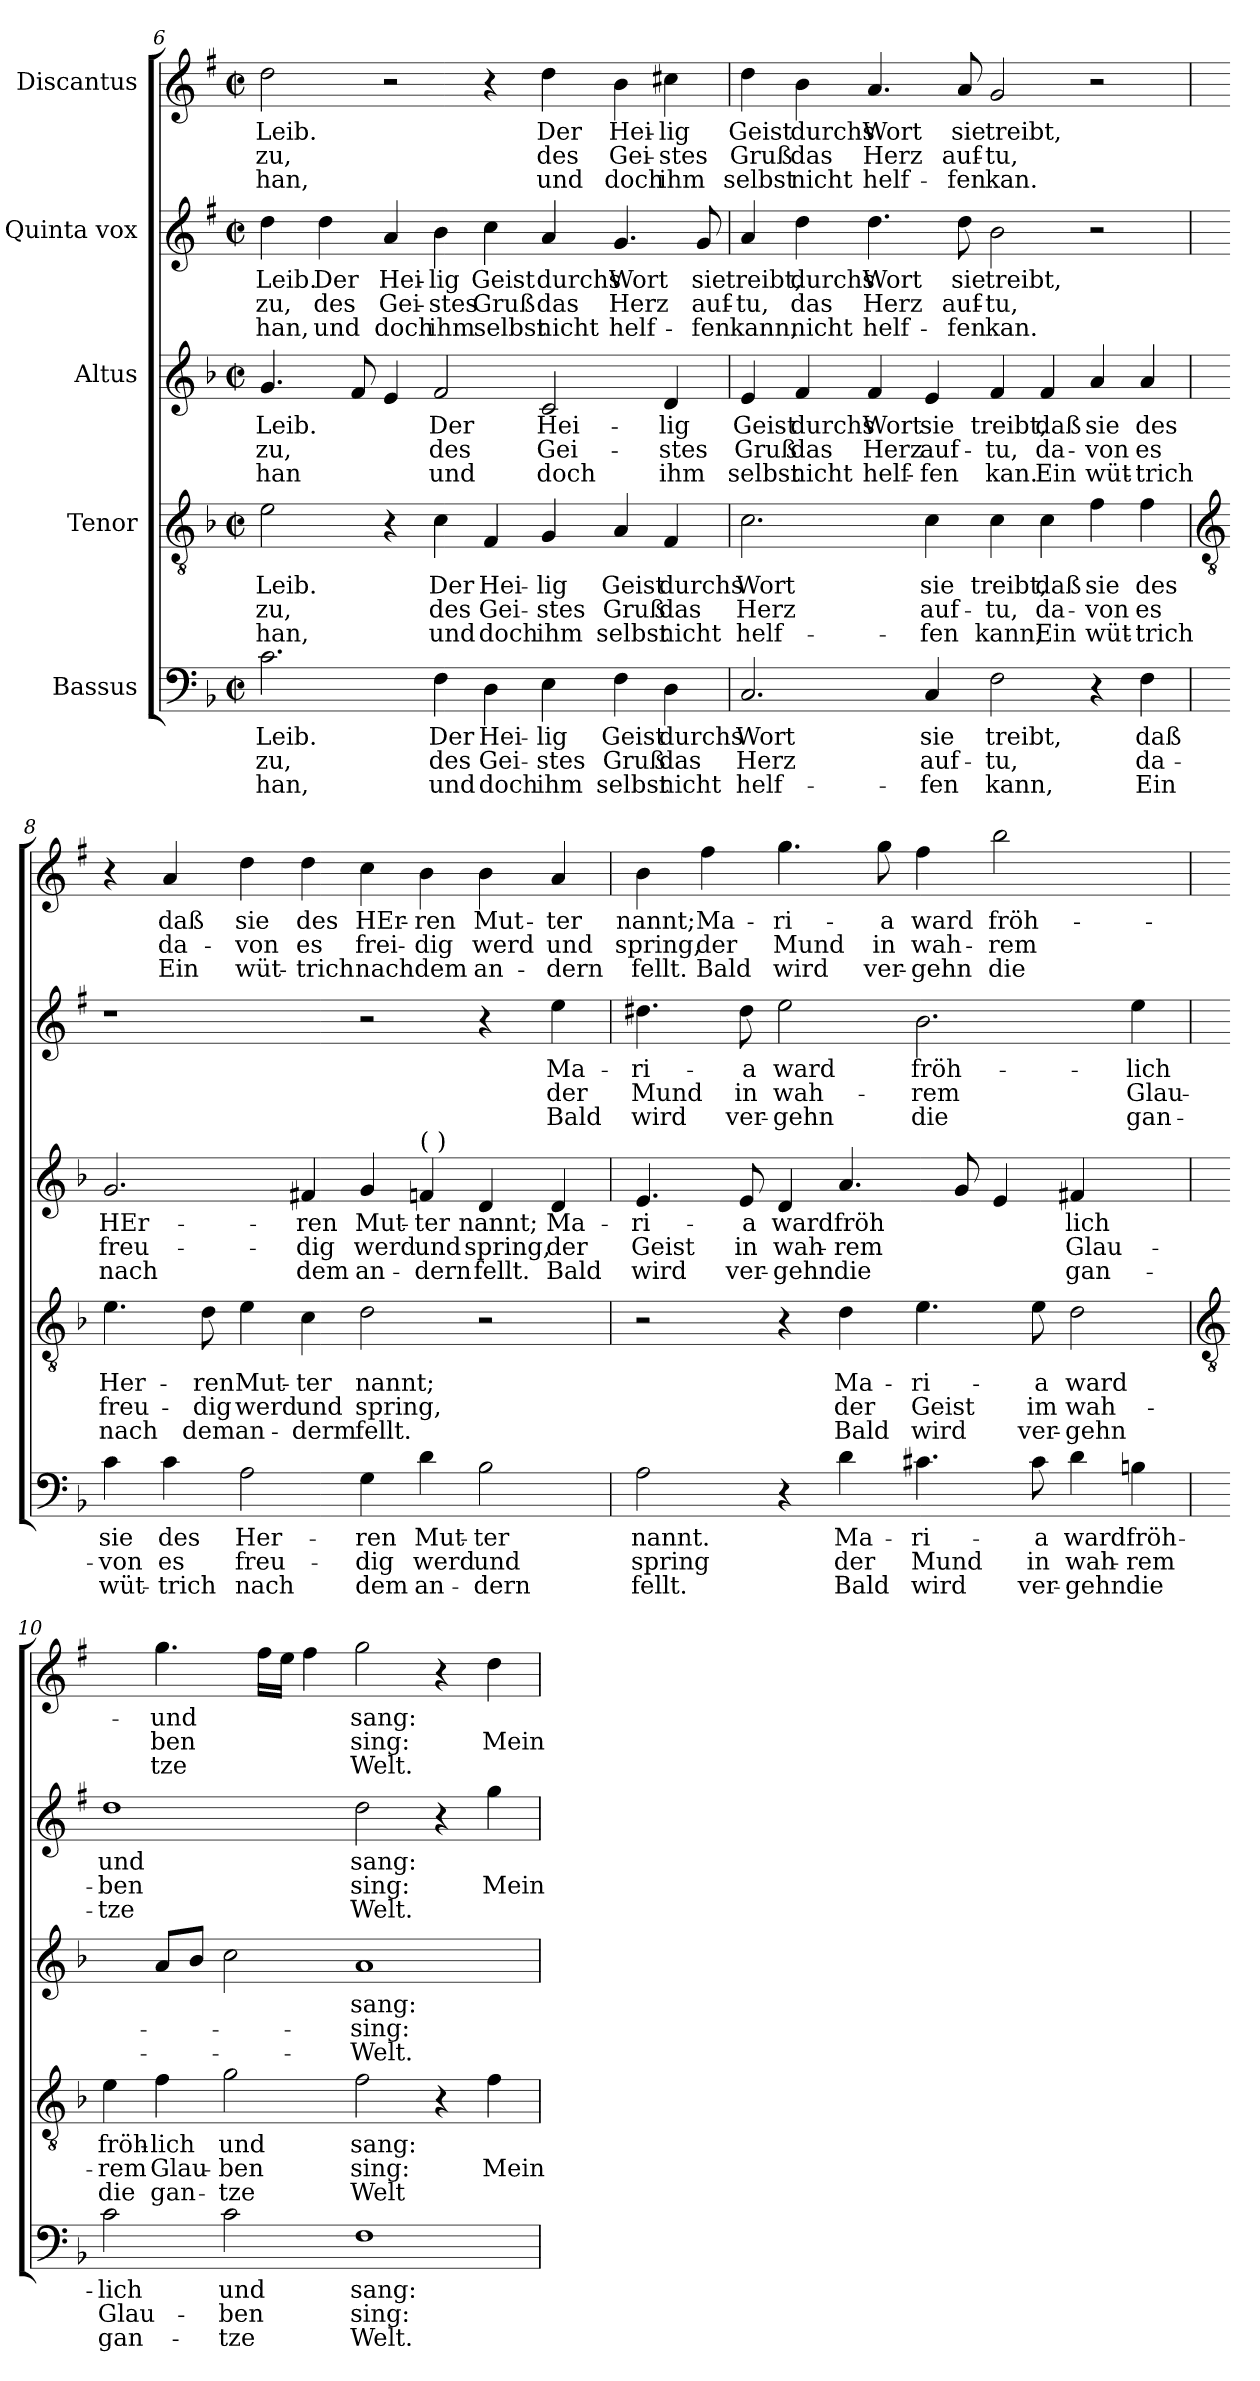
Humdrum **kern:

**kern	**text	**text	**text	**kern	**text	**text	**text	**kern	**text	**text	**text	**kern	**text	**text	**text	**kern	**text	**text	**text
*part5	*part5	*part5	*part5	*part4	*part4	*part4	*part4	*part3	*part3	*part3	*part3	*part2	*part2	*part2	*part2	*part1	*part1	*part1	*part1
*staff5	*staff5	*staff5	*staff5	*staff4	*staff4	*staff4	*staff4	*staff3	*staff3	*staff3	*staff3	*staff2	*staff2	*staff2	*staff2	*staff1	*staff1	*staff1	*staff1
*I"Bassus	*	*	*	*I"Tenor	*	*	*	*I"Altus	*	*	*	*I"Quinta vox	*	*	*	*I"Discantus	*	*	*
!!LO:LB:g=z
*clefF4	*	*	*	*clefGv2	*	*	*	*clefG2	*	*	*	*clefG2	*	*	*	*clefG2	*	*	*
*	*	*	*	*	*	*	*	*	*	*	*	*ITrd1c2	*	*	*	*ITrd1c2	*	*	*
*k[b-]	*	*	*	*k[b-]	*	*	*	*k[b-]	*	*	*	*k[b-]	*	*	*	*k[b-]	*	*	*
*F:	*	*	*	*F:	*	*	*	*F:	*	*	*	*F:	*	*	*	*F:	*	*	*
*M4/2	*	*	*	*M4/2	*	*	*	*M4/2	*	*	*	*M4/2	*	*	*	*M4/2	*	*	*
*met(c|)	*	*	*	*met(c|)	*	*	*	*met(c|)	*	*	*	*met(c|)	*	*	*	*met(c|)	*	*	*
=6	=6	=6	=6	=6	=6	=6	=6	=6	=6	=6	=6	=6	=6	=6	=6	=6	=6	=6	=6
!	!LO:LY:b	!LO:LY:b	!LO:LY:b	!	!LO:LY:b	!LO:LY:b	!LO:LY:b	!	!LO:LY:b	!LO:LY:b	!LO:LY:b	!	!LO:LY:b	!LO:LY:b	!LO:LY:b	!	!LO:LY:b	!LO:LY:b	!LO:LY:b
2.c	Leib.	zu,	han,	2e	Leib.	zu,	han,	4.g	Leib.	zu,	han	4cc	Leib.	zu,	han,	2cc	Leib.	zu,	han,
!	!	!	!	!	!	!	!	!	!	!	!	!	!LO:LY:b	!LO:LY:b	!LO:LY:b	!	!	!	!
.	.	.	.	.	.	.	.	.	.	.	.	4cc	Der	des	und	.	.	.	.
.	.	.	.	.	.	.	.	8f	.	.	.	.	.	.	.	.	.	.	.
!	!	!	!	!	!	!	!	!	!	!	!	!	!LO:LY:b	!LO:LY:b	!LO:LY:b	!	!	!	!
.	.	.	.	4r	.	.	.	4e	.	.	.	4g	Hei-	-Gei-	-doch	2r	.	.	.
!	!LO:LY:b	!LO:LY:b	!LO:LY:b	!	!LO:LY:b	!LO:LY:b	!LO:LY:b	!	!LO:LY:b	!LO:LY:b	!LO:LY:b	!	!LO:LY:b	!LO:LY:b	!LO:LY:b	!	!	!	!
4F	Der	des	und	4c	Der	des	und	2f	Der	des	und	4a	lig	stes	ihm	.	.	.	.
!	!LO:LY:b	!LO:LY:b	!LO:LY:b	!	!LO:LY:b	!LO:LY:b	!LO:LY:b	!	!	!	!	!	!LO:LY:b	!LO:LY:b	!LO:LY:b	!	!	!	!
4D	Hei-	-Gei-	-doch	4F	Hei-	-Gei-	-doch	.	.	.	.	4b-	Geist	Gruß	selbst	4r	.	.	.
!	!LO:LY:b	!LO:LY:b	!LO:LY:b	!	!LO:LY:b	!LO:LY:b	!LO:LY:b	!	!LO:LY:b	!LO:LY:b	!LO:LY:b	!	!LO:LY:b	!LO:LY:b	!LO:LY:b	!	!LO:LY:b	!LO:LY:b	!LO:LY:b
4E	lig	stes	ihm	4G	lig	stes	ihm	2c	Hei-	-Gei-	-doch	4g	durchs	das	nicht	4cc	Der	des	und
!	!LO:LY:b	!LO:LY:b	!LO:LY:b	!	!LO:LY:b	!LO:LY:b	!LO:LY:b	!	!	!	!	!	!LO:LY:b	!LO:LY:b	!LO:LY:b	!	!LO:LY:b	!LO:LY:b	!LO:LY:b
4F	Geist	Gruß	selbst	4A	Geist	Gruß	selbst	.	.	.	.	4.f	Wort	Herz	helf-	4a	Hei-	-Gei-	-doch
!	!LO:LY:b	!LO:LY:b	!LO:LY:b	!	!LO:LY:b	!LO:LY:b	!LO:LY:b	!	!LO:LY:b	!LO:LY:b	!LO:LY:b	!	!	!	!	!	!LO:LY:b	!LO:LY:b	!LO:LY:b
4D	durchs	das	nicht	4F	durchs	das	nicht	4d	lig	stes	ihm	.	.	.	.	4bn	lig	stes	ihm
!	!	!	!	!	!	!	!	!	!	!	!	!	!LO:LY:b	!LO:LY:b	!LO:LY:b	!	!	!	!
.	.	.	.	.	.	.	.	.	.	.	.	8f	-sie	auf-	-fen	.	.	.	.
=7	=7	=7	=7	=7	=7	=7	=7	=7	=7	=7	=7	=7	=7	=7	=7	=7	=7	=7	=7
!	!LO:LY:b	!LO:LY:b	!LO:LY:b	!	!LO:LY:b	!LO:LY:b	!LO:LY:b	!	!LO:LY:b	!LO:LY:b	!LO:LY:b	!	!LO:LY:b	!LO:LY:b	!LO:LY:b	!	!LO:LY:b	!LO:LY:b	!LO:LY:b
2.C	Wort	Herz	helf-	2.c	Wort	Herz	helf-	4e	Geist	Gruß	selbst	4g	treibt,	tu,	kann,	4cc	Geist	Gruß	selbst
!	!	!	!	!	!	!	!	!	!LO:LY:b	!LO:LY:b	!LO:LY:b	!	!LO:LY:b	!LO:LY:b	!LO:LY:b	!	!LO:LY:b	!LO:LY:b	!LO:LY:b
.	.	.	.	.	.	.	.	4f	durchs	das	nicht	4cc	durchs	das	nicht	4a	durchs	das	nicht
!	!	!	!	!	!	!	!	!	!LO:LY:b	!LO:LY:b	!LO:LY:b	!	!LO:LY:b	!LO:LY:b	!LO:LY:b	!	!LO:LY:b	!LO:LY:b	!LO:LY:b
.	.	.	.	.	.	.	.	4f	Wort	Herz	helf-	4.cc	Wort	Herz	helf-	4.g	Wort	Herz	helf-
!	!LO:LY:b	!LO:LY:b	!LO:LY:b	!	!LO:LY:b	!LO:LY:b	!LO:LY:b	!	!LO:LY:b	!LO:LY:b	!LO:LY:b	!	!	!	!	!	!	!	!
4C	-sie	auf-	-fen	4c	-sie	auf-	-fen	4e	-sie	auf-	-fen	.	.	.	.	.	.	.	.
!	!	!	!	!	!	!	!	!	!	!	!	!	!LO:LY:b	!LO:LY:b	!LO:LY:b	!	!LO:LY:b	!LO:LY:b	!LO:LY:b
.	.	.	.	.	.	.	.	.	.	.	.	8cc	-sie	auf-	-fen	8g	-sie	auf-	-fen
!	!LO:LY:b	!LO:LY:b	!LO:LY:b	!	!LO:LY:b	!LO:LY:b	!LO:LY:b	!	!LO:LY:b	!LO:LY:b	!LO:LY:b	!	!LO:LY:b	!LO:LY:b	!LO:LY:b	!	!LO:LY:b	!LO:LY:b	!LO:LY:b
2F	treibt,	tu,	kann,	4c	treibt,	tu,	kann,	4f	treibt,	tu,	kan.	2a	treibt,	tu,	kan.	2f	treibt,	tu,	kan.
!	!	!	!	!	!LO:LY:b	!LO:LY:b	!LO:LY:b	!	!LO:LY:b	!LO:LY:b	!LO:LY:b	!	!	!	!	!	!	!	!
.	.	.	.	4c	daß	da-	-Ein	4f	daß	da-	-Ein	.	.	.	.	.	.	.	.
!	!	!	!	!	!LO:LY:b	!LO:LY:b	!LO:LY:b	!	!LO:LY:b	!LO:LY:b	!LO:LY:b	!	!	!	!	!	!	!	!
4r	.	.	.	4f	sie	von	wüt-	4a	sie	von	wüt-	2r	.	.	.	2r	.	.	.
!	!LO:LY:b	!LO:LY:b	!LO:LY:b	!	!LO:LY:b	!LO:LY:b	!LO:LY:b	!	!LO:LY:b	!LO:LY:b	!LO:LY:b	!	!	!	!	!	!	!	!
4F	daß	da-	-Ein	4f	-des	es	trich	4a	-des	es	trich	.	.	.	.	.	.	.	.
!!LO:LB:g=z
=8	=8	=8	=8	=8	=8	=8	=8	=8	=8	=8	=8	=8	=8	=8	=8	=8	=8	=8	=8
*	*	*	*	*clefGv2	*	*	*	*	*	*	*	*	*	*	*	*	*	*	*
!	!LO:LY:b	!LO:LY:b	!LO:LY:b	!	!LO:LY:b	!LO:LY:b	!LO:LY:b	!	!LO:LY:b	!LO:LY:b	!LO:LY:b	!	!	!	!	!	!	!	!
4c	sie	von	wüt-	4.e	Her-	-freu-	-nach	2.g	HEr-	-freu-	-nach	1r	.	.	.	4r	.	.	.
!	!LO:LY:b	!LO:LY:b	!LO:LY:b	!	!	!	!	!	!	!	!	!	!	!	!	!	!LO:LY:b	!LO:LY:b	!LO:LY:b
4c	-des	es	trich	.	.	.	.	.	.	.	.	.	.	.	.	4g	daß	da-	-Ein
!	!	!	!	!	!LO:LY:b	!LO:LY:b	!LO:LY:b	!	!	!	!	!	!	!	!	!	!	!	!
.	.	.	.	8d	ren	dig	dem	.	.	.	.	.	.	.	.	.	.	.	.
!	!LO:LY:b	!LO:LY:b	!LO:LY:b	!	!LO:LY:b	!LO:LY:b	!LO:LY:b	!	!	!	!	!	!	!	!	!	!LO:LY:b	!LO:LY:b	!LO:LY:b
2A	Her-	-freu-	-nach	4e	Mut-	-werd	an-	.	.	.	.	.	.	.	.	4cc	sie	von	wüt-
!	!	!	!	!	!LO:LY:b	!LO:LY:b	!LO:LY:b	!	!LO:LY:b	!LO:LY:b	!LO:LY:b	!	!	!	!	!	!LO:LY:b	!LO:LY:b	!LO:LY:b
.	.	.	.	4c	-ter	und	derm	4f#X	ren	dig	dem	.	.	.	.	4cc	-des	es	trich
!	!LO:LY:b	!LO:LY:b	!LO:LY:b	!	!LO:LY:b	!LO:LY:b	!LO:LY:b	!	!LO:LY:b	!LO:LY:b	!LO:LY:b	!	!	!	!	!	!LO:LY:b	!LO:LY:b	!LO:LY:b
4G	ren	dig	dem	2d	nannt;	spring,	fellt.	4g	Mut-	-werd	an-	2r	.	.	.	4b-	HEr-	-frei-	-nach
!	!	!	!	!	!	!	!	!LO:TX:a:t=(  )	!	!	!	!	!	!	!	!	!	!	!
!	!LO:LY:b	!LO:LY:b	!LO:LY:b	!	!	!	!	!	!LO:LY:b	!LO:LY:b	!LO:LY:b	!	!	!	!	!	!LO:LY:b	!LO:LY:b	!LO:LY:b
4d	Mut-	-werd	an-	.	.	.	.	4f	-ter	und	dern	.	.	.	.	4a	ren	dig	dem
!	!LO:LY:b	!LO:LY:b	!LO:LY:b	!	!	!	!	!	!LO:LY:b	!LO:LY:b	!LO:LY:b	!	!	!	!	!	!LO:LY:b	!LO:LY:b	!LO:LY:b
2B-	-ter	und	dern	2r	.	.	.	4d	nannt;	spring,	fellt.	4r	.	.	.	4a	Mut-	-werd	an-
!	!	!	!	!	!	!	!	!	!LO:LY:b	!LO:LY:b	!LO:LY:b	!	!LO:LY:b	!LO:LY:b	!LO:LY:b	!	!LO:LY:b	!LO:LY:b	!LO:LY:b
.	.	.	.	.	.	.	.	4d	Ma-	-der	Bald	4dd	Ma-	-der	Bald	4g	-ter	und	dern
=9	=9	=9	=9	=9	=9	=9	=9	=9	=9	=9	=9	=9	=9	=9	=9	=9	=9	=9	=9
!	!LO:LY:b	!LO:LY:b	!LO:LY:b	!	!	!	!	!	!LO:LY:b	!LO:LY:b	!LO:LY:b	!	!LO:LY:b	!LO:LY:b	!LO:LY:b	!	!LO:LY:b	!LO:LY:b	!LO:LY:b
2A	nannt.	spring	fellt.	2r	.	.	.	4.e	ri-	-Geist	wird	4.cc#X	ri-	-Mund	wird	4a	nannt;	spring,	fellt.
!	!	!	!	!	!	!	!	!	!	!	!	!	!	!	!	!	!LO:LY:b	!LO:LY:b	!LO:LY:b
.	.	.	.	.	.	.	.	.	.	.	.	.	.	.	.	4ee	Ma-	-der	Bald
!	!	!	!	!	!	!	!	!	!LO:LY:b	!LO:LY:b	!LO:LY:b	!	!LO:LY:b	!LO:LY:b	!LO:LY:b	!	!	!	!
.	.	.	.	.	.	.	.	8e	a	in	ver-	8cc#	a	in	ver-	.	.	.	.
!	!	!	!	!	!	!	!	!	!LO:LY:b	!LO:LY:b	!LO:LY:b	!	!LO:LY:b	!LO:LY:b	!LO:LY:b	!	!LO:LY:b	!LO:LY:b	!LO:LY:b
4r	.	.	.	4r	.	.	.	4d	-ward	wah-	-gehn	2dd	-ward	wah-	-gehn	4.ff	ri-	-Mund	wird
!	!LO:LY:b	!LO:LY:b	!LO:LY:b	!	!LO:LY:b	!LO:LY:b	!LO:LY:b	!	!LO:LY:b	!LO:LY:b	!LO:LY:b	!	!	!	!	!	!	!	!
4d	Ma-	-der	Bald	4d	Ma-	-der	Bald	4.a	fröh	rem	die	.	.	.	.	.	.	.	.
!	!	!	!	!	!	!	!	!	!	!	!	!	!	!	!	!	!LO:LY:b	!LO:LY:b	!LO:LY:b
.	.	.	.	.	.	.	.	.	.	.	.	.	.	.	.	8ff	a	in	ver-
!	!LO:LY:b	!LO:LY:b	!LO:LY:b	!	!LO:LY:b	!LO:LY:b	!LO:LY:b	!	!	!	!	!	!LO:LY:b	!LO:LY:b	!LO:LY:b	!	!LO:LY:b	!LO:LY:b	!LO:LY:b
4.c#X	ri-	-Mund	wird	4.e	ri-	-Geist	wird	.	.	.	.	2.a	fröh-	-rem	die	4ee	-ward	wah-	-gehn
.	.	.	.	.	.	.	.	8g	.	.	.	.	.	.	.	.	.	.	.
!	!	!	!	!	!	!	!	!	!	!	!	!	!	!	!	!	!LO:LY:b	!LO:LY:b	!LO:LY:b
.	.	.	.	.	.	.	.	4e	.	.	.	.	.	.	.	2aa	fröh-	-rem	die
!	!LO:LY:b	!LO:LY:b	!LO:LY:b	!	!LO:LY:b	!LO:LY:b	!LO:LY:b	!	!	!	!	!	!	!	!	!	!	!	!
8c#	a	in	ver-	8e	a	im	ver-	.	.	.	.	.	.	.	.	.	.	.	.
!	!LO:LY:b	!LO:LY:b	!LO:LY:b	!	!LO:LY:b	!LO:LY:b	!LO:LY:b	!	!LO:LY:b	!LO:LY:b	!LO:LY:b	!	!	!	!	!	!	!	!
4d	-ward	wah-	-gehn	2d	-ward	wah-	-gehn	4f#X	lich	Glau-	-gan-	.	.	.	.	.	.	.	.
!	!LO:LY:b	!LO:LY:b	!LO:LY:b	!	!	!	!	!	!LO:LY:b	!LO:LY:b	!LO:LY:b	!	!LO:LY:b	!LO:LY:b	!LO:LY:b	!	!LO:LY:b	!LO:LY:b	!LO:LY:b
4Bn	fröh-	-rem	die	.	.	.	.	[4gyy	-und	ben	tze	4dd	lich	Glau-	-gan-	[4ggyy	lich_	Glau-	-gan-
!!LO:LB:g=z
=10	=10	=10	=10	=10	=10	=10	=10	=10	=10	=10	=10	=10	=10	=10	=10	=10	=10	=10	=10
*	*	*	*	*clefGv2	*	*	*	*	*	*	*	*	*	*	*	*	*	*	*
!	!LO:LY:b	!LO:LY:b	!LO:LY:b	!	!LO:LY:b	!LO:LY:b	!LO:LY:b	!	!	!	!	!	!LO:LY:b	!LO:LY:b	!LO:LY:b	!	!LO:LY:b	!	!
2c	lich	Glau-	-gan-	4e	fröh-	-rem	die	4gyy]	.	.	.	1cc	-und	ben	tze	4ggyy]	-__	.	.
!	!	!	!	!	!LO:LY:b	!LO:LY:b	!LO:LY:b	!	!	!	!	!	!	!	!	!	!LO:LY:b	!LO:LY:b	!LO:LY:b
.	.	.	.	4f	lich	Glau-	-gan-	8aL	.	.	.	.	.	.	.	4.ff	und	ben	tze
.	.	.	.	.	.	.	.	8b-J	.	.	.	.	.	.	.	.	.	.	.
!	!LO:LY:b	!LO:LY:b	!LO:LY:b	!	!LO:LY:b	!LO:LY:b	!LO:LY:b	!	!	!	!	!	!	!	!	!	!	!	!
2c	-und	ben	tze	2g	-und	ben	tze	2cc	.	.	.	.	.	.	.	.	.	.	.
.	.	.	.	.	.	.	.	.	.	.	.	.	.	.	.	16eeLL	.	.	.
.	.	.	.	.	.	.	.	.	.	.	.	.	.	.	.	16ddJJ	.	.	.
.	.	.	.	.	.	.	.	.	.	.	.	.	.	.	.	4ee	.	.	.
!	!LO:LY:b	!LO:LY:b	!LO:LY:b	!	!LO:LY:b	!LO:LY:b	!LO:LY:b	!	!LO:LY:b	!LO:LY:b	!LO:LY:b	!	!LO:LY:b	!LO:LY:b	!LO:LY:b	!	!LO:LY:b	!LO:LY:b	!LO:LY:b
1F	sang:	sing:	Welt.	2f	sang:	sing:	Welt	1a	sang:	sing:	Welt.	2cc	sang:	sing:	Welt.	2ff	sang:	sing:	Welt.
.	.	.	.	4r	.	.	.	.	.	.	.	4r	.	.	.	4r	.	.	.
!	!	!	!	!	!	!LO:LY:b	!	!	!	!	!	!	!	!LO:LY:b	!	!	!	!LO:LY:b	!
.	.	.	.	4f	.	Mein	.	.	.	.	.	4ff	.	Mein	.	4cc	.	Mein	.
=	=	=	=	=	=	=	=	=	=	=	=	=	=	=	=	=	=	=	=
*-	*-	*-	*-	*-	*-	*-	*-	*-	*-	*-	*-	*-	*-	*-	*-	*-	*-	*-	*-
